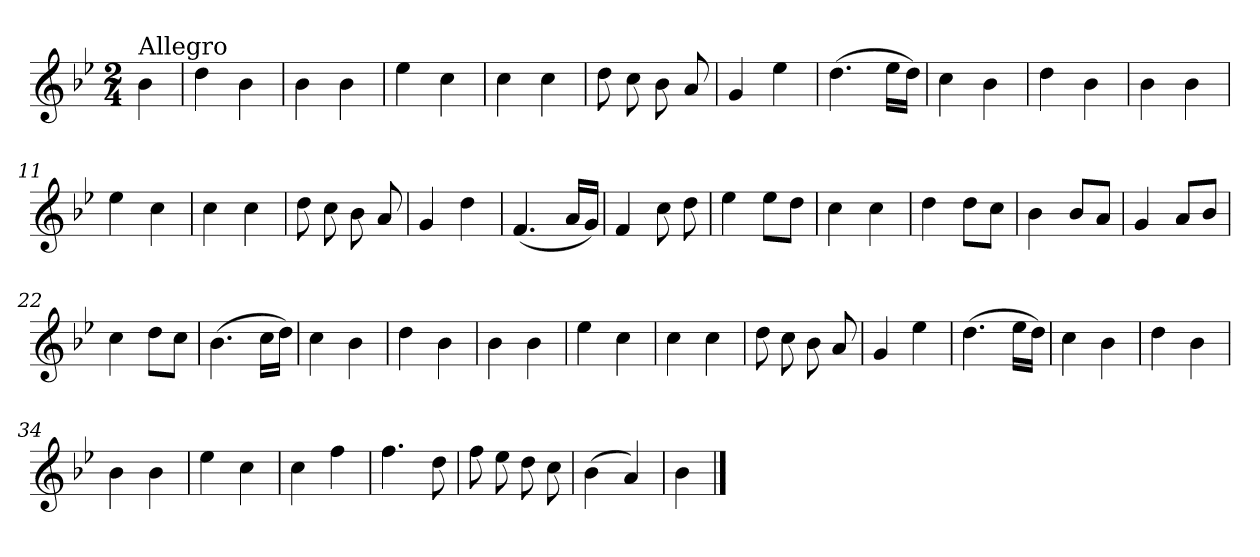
**kern
*part1
*staff1
*clefG2
*k[b-e-]
*B-:
*M2/4
=
!LO:TX:a:t=Allegro
4b-\
=1
4dd\
4b-\
=2
4b-\
4b-\
=3
4ee-\
4cc\
=4
4cc\
4cc\
=5
8dd\
8cc\
8b-\
8a/
=6
4g/
4ee-\
=7
(>4.dd\
16ee-\LL
16dd\JJ)
=8
4cc\
4b-\
=9
4dd\
4b-\
!!LO:LB:g=z
=10
4b-\
4b-\
=11
4ee-\
4cc\
=12
4cc\
4cc\
=13
8dd\
8cc\
8b-\
8a/
=14
4g/
4dd\
=15
(<4.f/
16a/LL
16g/JJ)
=16
4f/
8cc\
8dd\
=17
4ee-\
8ee-\L
8dd\J
=18
4cc\
4cc\
=19
4dd\
8dd\L
8cc\J
!!LO:LB:g=z
=20
4b-\
8b-/L
8a/J
=21
4g/
8a/L
8b-/J
=22
4cc\
8dd\L
8cc\J
=23
(>4.b-\
16cc\LL
16dd\JJ)
=24
4cc\
4b-\
=25
4dd\
4b-\
=26
4b-\
4b-\
=27
4ee-\
4cc\
=28
4cc\
4cc\
=29
8dd\
8cc\
8b-\
8a/
!!LO:LB:g=z
=30
4g/
4ee-\
=31
(>4.dd\
16ee-\LL
16dd\JJ)
=32
4cc\
4b-\
=33
4dd\
4b-\
=34
4b-\
4b-\
=35
4ee-\
4cc\
=36
4cc\
4ff\
=37
4.ff\
8dd\
=38
8ff\
8ee-\
8dd\
8cc\
=39
(>4b-\
4a/)
=40
4b-\
==
*-
